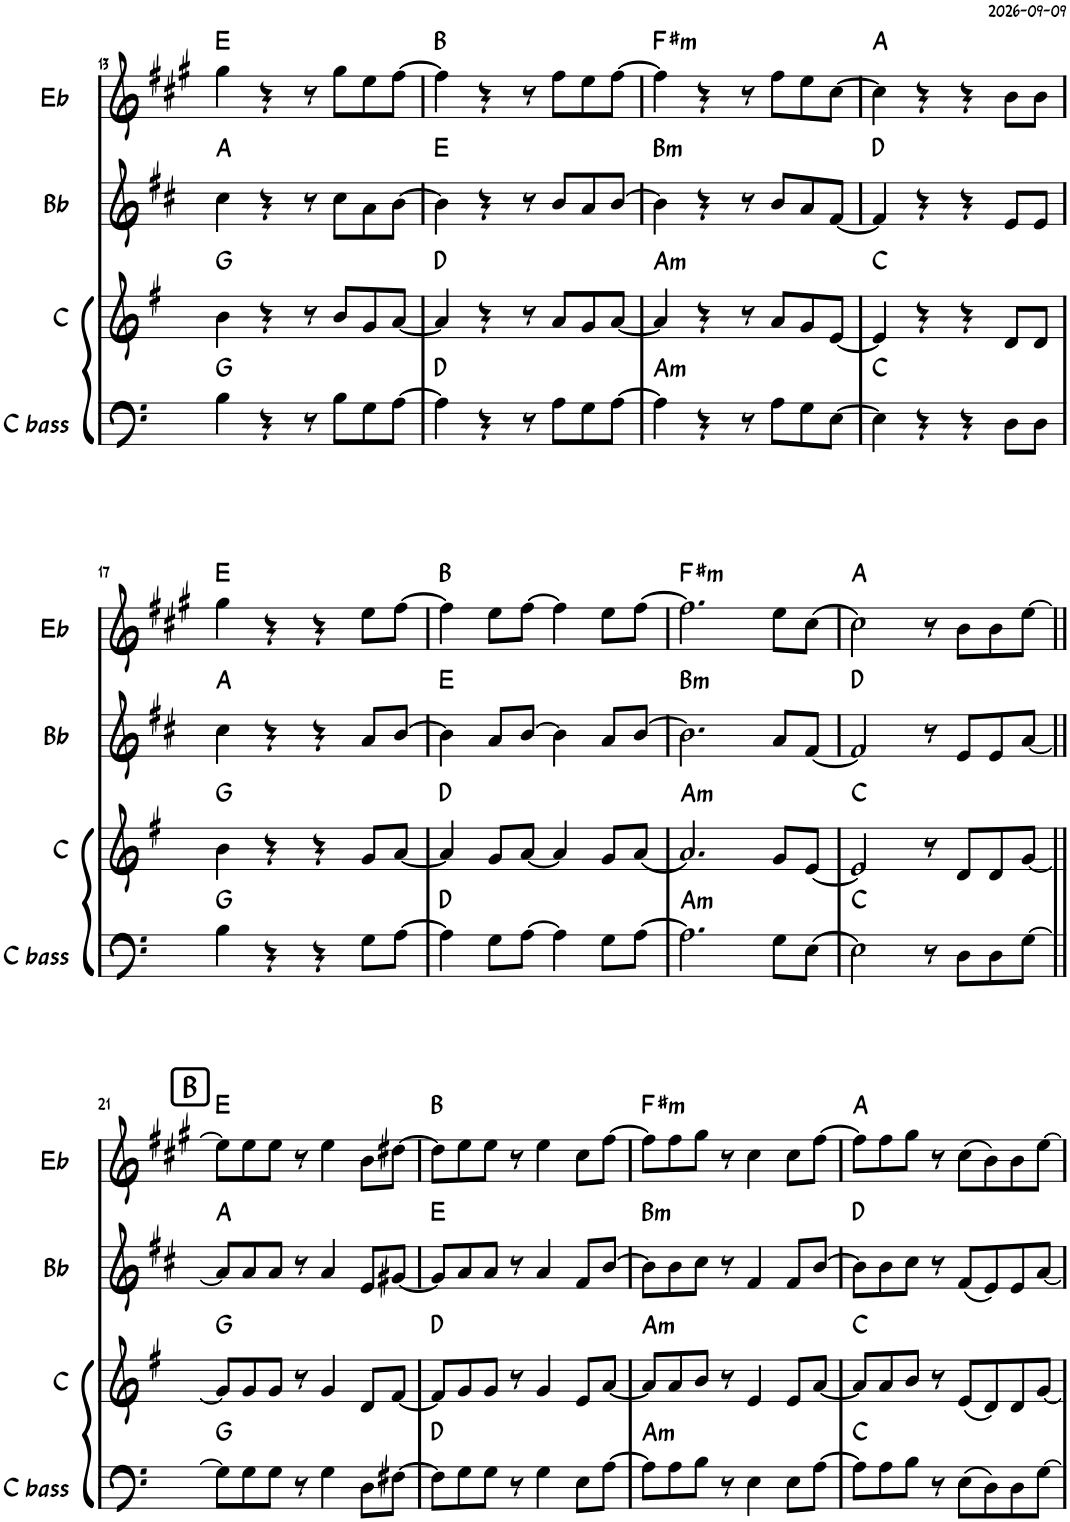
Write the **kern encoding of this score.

**kern	**harte	**kern	**harte	**kern	**harte	**kern	**harte
*part4	*part4	*part3	*part3	*part2	*part2	*part1	*part1
*staff4	*	*staff3	*	*staff2	*	*staff1	*
*I"C bass	*	*I"C instruments	*	*I"Bb instruments	*	*I"Eb instruments	*
*I'C bass	*	*I'C	*	*I'Bb	*	*I'Eb	*
!!LO:PB:g=z
*clefF4	*	*clefG2	*	*clefG2	*	*clefG2	*
*	*	*	*	*Trd1c2	*	*Trd5c9	*
*k[]	*	*k[f#]	*	*k[f#c#]	*	*k[f#c#g#]	*
*M4/4	*	*M4/4	*	*M4/4	*	*M4/4	*
=13	=13	=13	=13	=13	=13	=13	=13
4B\	G:maj	4b\	G:maj	4cc#\	A:maj	4gg#\	E:maj
4r	.	4r	.	4r	.	4r	.
8r	.	8r	.	8r	.	8r	.
8B\L	.	8b/L	.	8cc#\L	.	8gg#\L	.
8G\	.	8g/	.	8a\	.	8ee\	.
[8A\J	.	[8a/J	.	[8b\J	.	[8ff#\J	.
=14	=14	=14	=14	=14	=14	=14	=14
4A\]	D:maj	4a/]	D:maj	4b\]	E:maj	4ff#\]	B:maj
4r	.	4r	.	4r	.	4r	.
8r	.	8r	.	8r	.	8r	.
8A\L	.	8a/L	.	8b/L	.	8ff#\L	.
8G\	.	8g/	.	8a/	.	8ee\	.
[8A\J	.	[8a/J	.	[8b/J	.	[8ff#\J	.
=15	=15	=15	=15	=15	=15	=15	=15
!	!LO:H:kt=m	!	!LO:H:kt=m	!	!LO:H:kt=m	!	!LO:H:kt=m
4A\]	A:min	4a/]	A:min	4b\]	B:min	4ff#\]	F#:min
4r	.	4r	.	4r	.	4r	.
8r	.	8r	.	8r	.	8r	.
8A\L	.	8a/L	.	8b/L	.	8ff#\L	.
8G\	.	8g/	.	8a/	.	8ee\	.
[8E\J	.	[8e/J	.	[8f#/J	.	[8cc#\J	.
=16	=16	=16	=16	=16	=16	=16	=16
4E\]	C:maj	4e/]	C:maj	4f#/]	D:maj	4cc#\]	A:maj
4r	.	4r	.	4r	.	4r	.
4r	.	4r	.	4r	.	4r	.
8D\L	.	8d/L	.	8e/L	.	8b\L	.
8D\J	.	8d/J	.	8e/J	.	8b\J	.
!!LO:LB:g=z
=17	=17	=17	=17	=17	=17	=17	=17
4B\	G:maj	4b\	G:maj	4cc#\	A:maj	4gg#\	E:maj
4r	.	4r	.	4r	.	4r	.
4r	.	4r	.	4r	.	4r	.
8G\L	.	8g/L	.	8a/L	.	8ee\L	.
[8A\J	.	[8a/J	.	[8b/J	.	[8ff#\J	.
=18	=18	=18	=18	=18	=18	=18	=18
4A\]	D:maj	4a/]	D:maj	4b\]	E:maj	4ff#\]	B:maj
8G\L	.	8g/L	.	8a/L	.	8ee\L	.
[8A\J	.	[8a/J	.	[8b/J	.	[8ff#\J	.
4A\]	.	4a/]	.	4b\]	.	4ff#\]	.
8G\L	.	8g/L	.	8a/L	.	8ee\L	.
[8A\J	.	[8a/J	.	[8b/J	.	[8ff#\J	.
=19	=19	=19	=19	=19	=19	=19	=19
!	!LO:H:kt=m	!	!LO:H:kt=m	!	!LO:H:kt=m	!	!LO:H:kt=m
2.A\]	A:min	2.a/]	A:min	2.b\]	B:min	2.ff#\]	F#:min
8G\L	.	8g/L	.	8a/L	.	8ee\L	.
[8E\J	.	[8e/J	.	[8f#/J	.	[8cc#\J	.
=20	=20	=20	=20	=20	=20	=20	=20
2E\]	C:maj	2e/]	C:maj	2f#/]	D:maj	2cc#\]	A:maj
8r	.	8r	.	8r	.	8r	.
8D\L	.	8d/L	.	8e/L	.	8b\L	.
8D\	.	8d/	.	8e/	.	8b\	.
[8G\J	.	[8g/J	.	[8a/J	.	[8ee\J	.
!!LO:LB:g=z
!!LO:REH:place=s1:a:cj:fs=14:t=B
=21||	=21||	=21||	=21||	=21||	=21||	=21||	=21||
8G\L]	G:maj	8g/L]	G:maj	8a/L]	A:maj	8ee\L]	E:maj
8G\	.	8g/	.	8a/	.	8ee\	.
8G\J	.	8g/J	.	8a/J	.	8ee\J	.
8r	.	8r	.	8r	.	8r	.
4G\	.	4g/	.	4a/	.	4ee\	.
8D\L	.	8d/L	.	8e/L	.	8b\L	.
[8F#X\J	.	[8f#/J	.	[8g#X/J	.	[8dd#X\J	.
=22	=22	=22	=22	=22	=22	=22	=22
8F#\L]	D:maj	8f#/L]	D:maj	8g#/L]	E:maj	8dd#\L]	B:maj
8G\	.	8g/	.	8a/	.	8ee\	.
8G\J	.	8g/J	.	8a/J	.	8ee\J	.
8r	.	8r	.	8r	.	8r	.
4G\	.	4g/	.	4a/	.	4ee\	.
8E\L	.	8e/L	.	8f#/L	.	8cc#\L	.
[8A\J	.	[8a/J	.	[8b/J	.	[8ff#\J	.
=23	=23	=23	=23	=23	=23	=23	=23
!	!LO:H:kt=m	!	!LO:H:kt=m	!	!LO:H:kt=m	!	!LO:H:kt=m
8A\L]	A:min	8a/L]	A:min	8b\L]	B:min	8ff#\L]	F#:min
8A\	.	8a/	.	8b\	.	8ff#\	.
8B\J	.	8b/J	.	8cc#\J	.	8gg#\J	.
8r	.	8r	.	8r	.	8r	.
4E\	.	4e/	.	4f#/	.	4cc#\	.
8E\L	.	8e/L	.	8f#/L	.	8cc#\L	.
[8A\J	.	[8a/J	.	[8b/J	.	[8ff#\J	.
=24	=24	=24	=24	=24	=24	=24	=24
8A\L]	C:maj	8a/L]	C:maj	8b\L]	D:maj	8ff#\L]	A:maj
8A\	.	8a/	.	8b\	.	8ff#\	.
8B\J	.	8b/J	.	8cc#\J	.	8gg#\J	.
8r	.	8r	.	8r	.	8r	.
(8E\L	.	(8e/L	.	(8f#/L	.	(8cc#\L	.
8D\)	.	8d/)	.	8e/)	.	8b\)	.
8D\	.	8d/	.	8e/	.	8b\	.
[8G\J	.	[8g/J	.	[8a/J	.	[8ee\J	.
=	=	=	=	=	=	=	=
*-	*-	*-	*-	*-	*-	*-	*-
